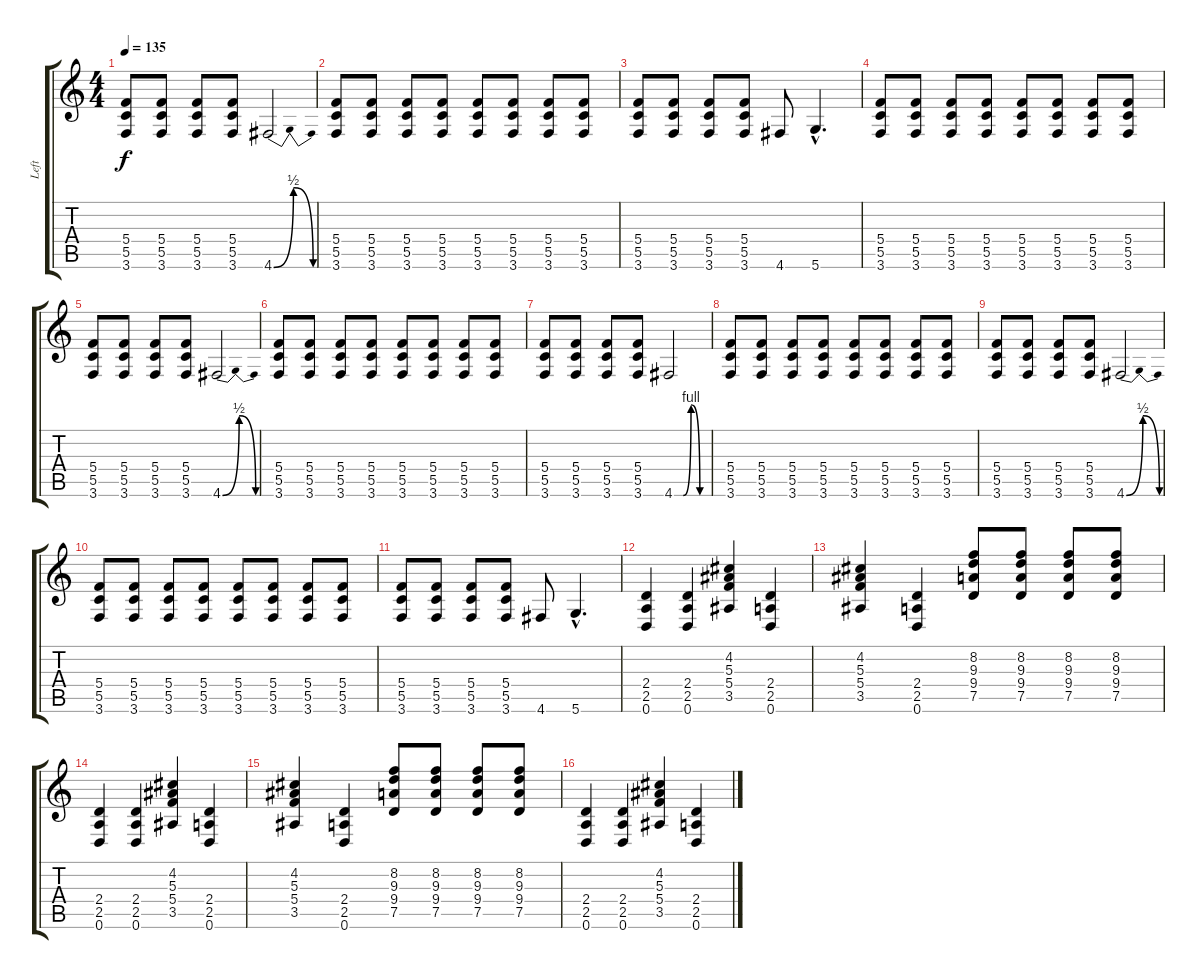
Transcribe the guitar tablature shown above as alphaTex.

\track ("Left" "Left") {instrument distortionguitar}
\staff {score tabs}
\tuning (D4 A3 F3 C3 G2 D2) {hide}
\ts (4 4)
\tempo 135
\clef g2
\ks c
(5.4 5.5 3.6).8{dy f} (5.4 5.5 3.6).8 (5.4 5.5 3.6).8 (5.4 5.5 3.6).8 4.6{be (bendrelease 0 0 30 2 30 2 60 0)}.2 |
(5.4 5.5 3.6).8 (5.4 5.5 3.6).8 (5.4 5.5 3.6).8 (5.4 5.5 3.6).8 (5.4 5.5 3.6).8 (5.4 5.5 3.6).8 (5.4 5.5 3.6).8 (5.4 5.5 3.6).8 |
(5.4 5.5 3.6).8 (5.4 5.5 3.6).8 (5.4 5.5 3.6).8 (5.4 5.5 3.6).8 4.6.8 5.6{hac}.4{d} |
(5.4 5.5 3.6).8 (5.4 5.5 3.6).8 (5.4 5.5 3.6).8 (5.4 5.5 3.6).8 (5.4 5.5 3.6).8 (5.4 5.5 3.6).8 (5.4 5.5 3.6).8 (5.4 5.5 3.6).8 |
(5.4 5.5 3.6).8 (5.4 5.5 3.6).8 (5.4 5.5 3.6).8 (5.4 5.5 3.6).8 4.6{be (bendrelease 0 0 30 2 30 2 60 0)}.2 |
(5.4 5.5 3.6).8 (5.4 5.5 3.6).8 (5.4 5.5 3.6).8 (5.4 5.5 3.6).8 (5.4 5.5 3.6).8 (5.4 5.5 3.6).8 (5.4 5.5 3.6).8 (5.4 5.5 3.6).8 |
(5.4 5.5 3.6).8 (5.4 5.5 3.6).8 (5.4 5.5 3.6).8 (5.4 5.5 3.6).8 4.6{be (custom 0 0 16 0 30 4 46 0 60 0)}.2 |
(5.4 5.5 3.6).8 (5.4 5.5 3.6).8 (5.4 5.5 3.6).8 (5.4 5.5 3.6).8 (5.4 5.5 3.6).8 (5.4 5.5 3.6).8 (5.4 5.5 3.6).8 (5.4 5.5 3.6).8 |
(5.4 5.5 3.6).8 (5.4 5.5 3.6).8 (5.4 5.5 3.6).8 (5.4 5.5 3.6).8 4.6{be (bendrelease 0 0 30 2 30 2 60 0)}.2 |
(5.4 5.5 3.6).8 (5.4 5.5 3.6).8 (5.4 5.5 3.6).8 (5.4 5.5 3.6).8 (5.4 5.5 3.6).8 (5.4 5.5 3.6).8 (5.4 5.5 3.6).8 (5.4 5.5 3.6).8 |
(5.4 5.5 3.6).8 (5.4 5.5 3.6).8 (5.4 5.5 3.6).8 (5.4 5.5 3.6).8 4.6.8 5.6{hac}.4{d} |
(2.4 2.5 0.6).4 (2.4 2.5 0.6).4 (4.2 5.3 5.4 3.5).4 (2.4 2.5 0.6).4 |
(4.2 5.3 5.4 3.5).4 (2.4 2.5 0.6).4 (8.2 9.3 9.4 7.5).8 (8.2 9.3 9.4 7.5).8 (8.2 9.3 9.4 7.5).8 (8.2 9.3 9.4 7.5).8 |
(2.4 2.5 0.6).4 (2.4 2.5 0.6).4 (4.2 5.3 5.4 3.5).4 (2.4 2.5 0.6).4 |
(4.2 5.3 5.4 3.5).4 (2.4 2.5 0.6).4 (8.2 9.3 9.4 7.5).8 (8.2 9.3 9.4 7.5).8 (8.2 9.3 9.4 7.5).8 (8.2 9.3 9.4 7.5).8 |
(2.4 2.5 0.6).4 (2.4 2.5 0.6).4 (4.2 5.3 5.4 3.5).4 (2.4 2.5 0.6).4
